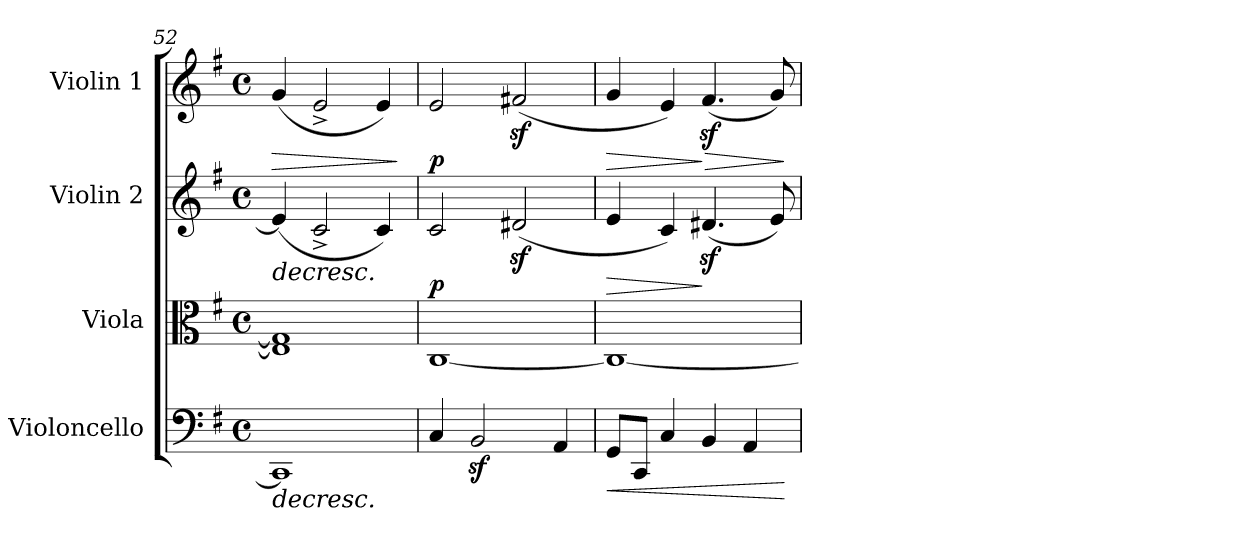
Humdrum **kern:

**kern	**dynam	**kern	**kern	**dynam	**kern	**dynam
*part4	*part4	*part3	*part2	*part2	*part1	*part1
*staff4	*staff4	*staff3	*staff2	*staff2	*staff1	*staff1
*I"Violoncello	*	*I"Viola	*I"Violin 2	*	*I"Violin 1	*
*I'Vc	*	*I'Vla	*I'Vln	*	*I'Vln	*
*clefF4	*	*clefC3	*clefG2	*	*clefG2	*
*k[f#]	*	*k[f#]	*k[f#]	*	*k[f#]	*
*M4/4	*	*M4/4	*M4/4	*	*M4/4	*
*met(c)	*	*met(c)	*met(c)	*	*met(c)	*
=52	=52	=52	=52	=52	=52	=52
!	!LO:HP:b	!	!	!LO:HP:b	!	!LO:HP:b
1CC]	>	1E] 1G]	(4e/]	>	(4g/	>
.	.	.	2c^/	.	2e^/	.
.	.	.	4c/)	.	4e/)	.
.	.	.	.	.	.	]
=53	=53	=53	=53	=53	=53	=53
!	!	!	!	!LO:DY:b	!	!LO:DY:b
4C/	.	[1C	2c/	p	2e/	p
2BBz</	.	.	.	.	.	.
.	.	.	(2d#Xz</	.	(2f#Xz</	.
4AA/	.	.	.	.	.	.
=54	=54	=54	=54	=54	=54	=54
!	!LO:HP:b	!	!	!LO:HP:b	!	!LO:HP:b
8GG/L	<	1C_	4e/	>	4g/	>
8CC/J	.	.	.	.	.	.
4C/	.	.	4c/)	.	4e/)	.
!	!	!	!	!	!	!LO:HP:n=1:b
4BB/	]	.	(4.d#Xz</	]	(4.f#z</	] >
4AA/	.	.	.	.	.	.
.	.	.	8e/)	.	8g/)	.
.	[	.	.	]	.	]
=	=	=	=	=	=	=
*-	*-	*-	*-	*-	*-	*-
